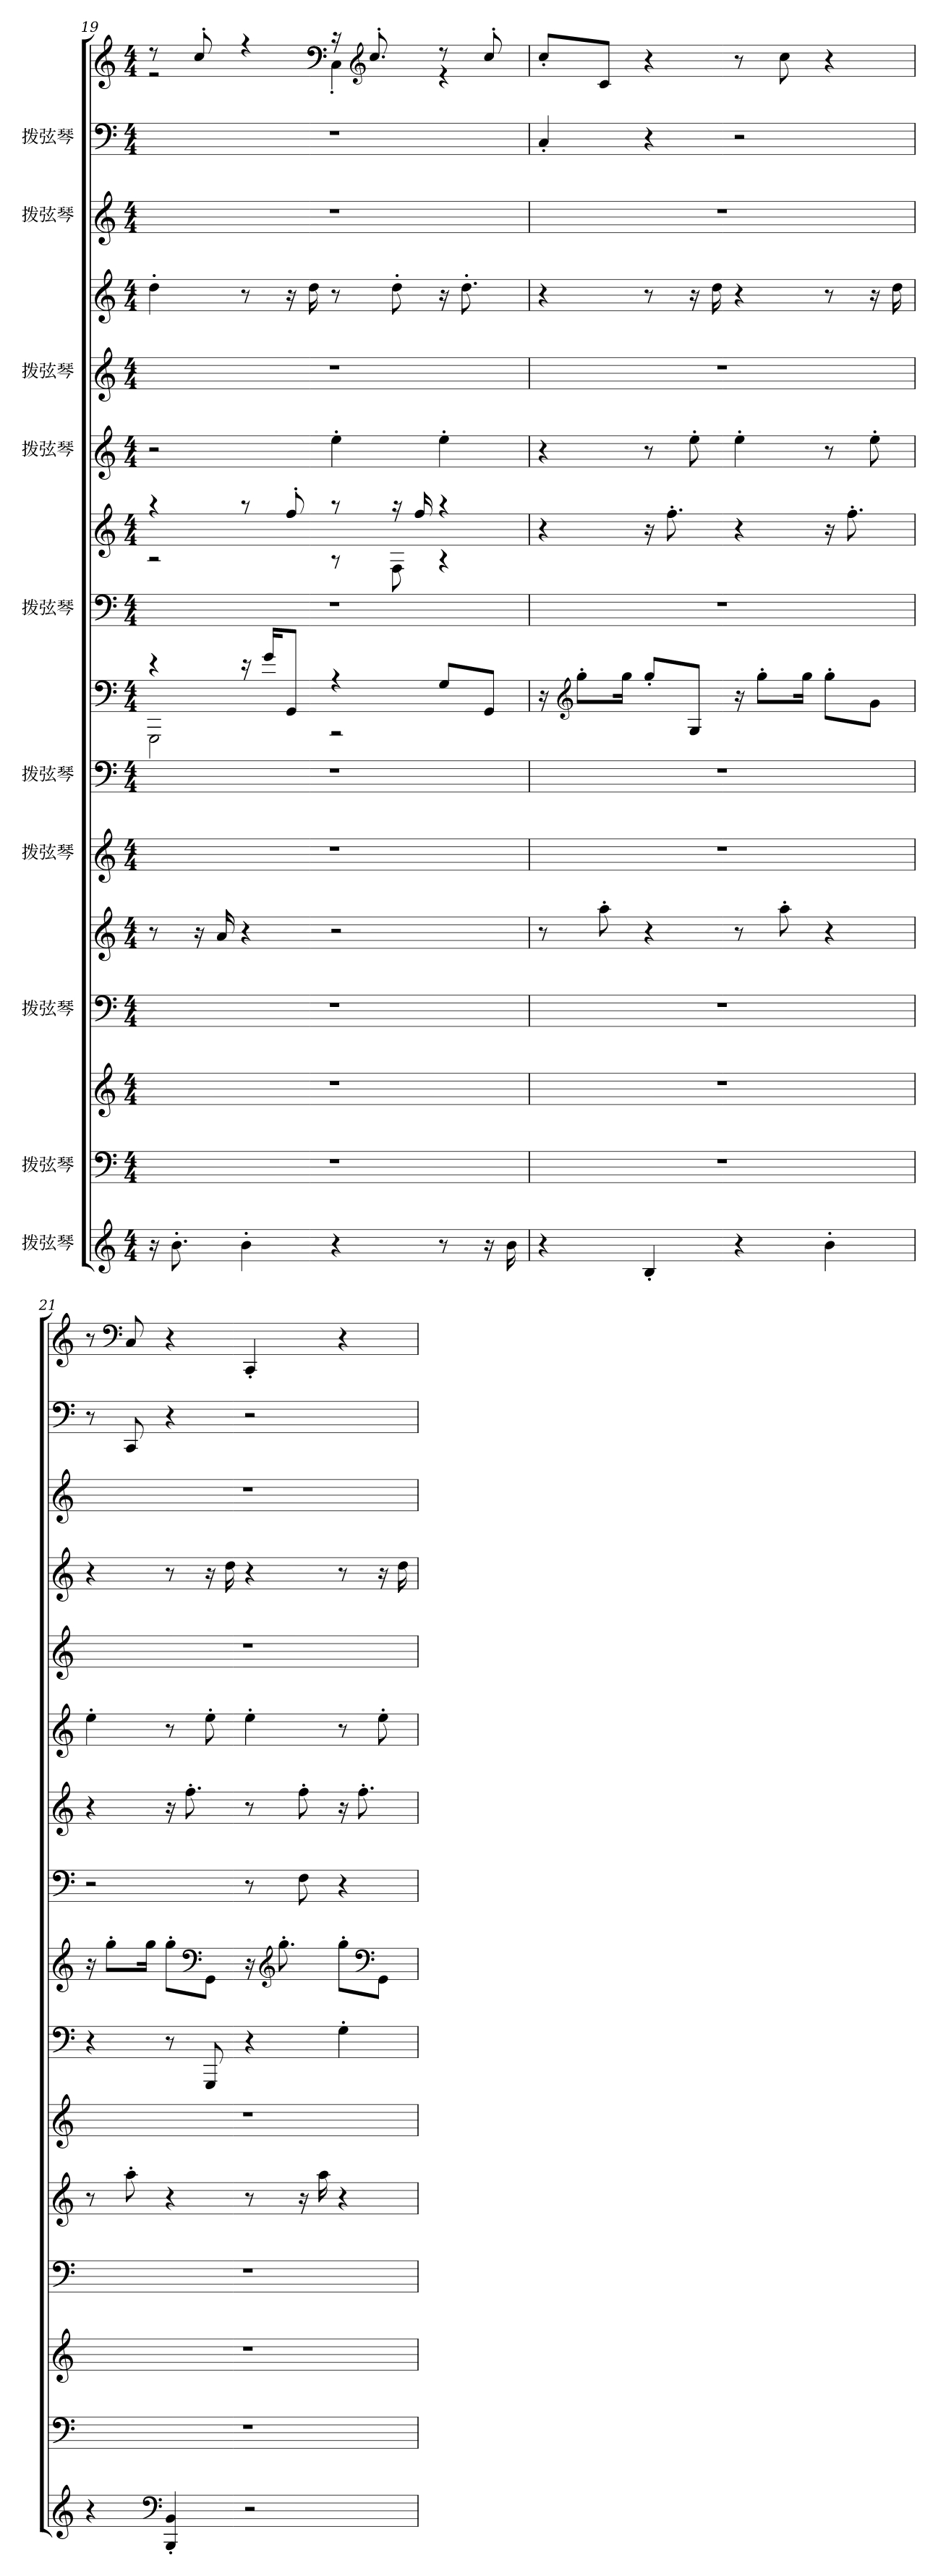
**kern	**kern	**kern	**kern	**kern	**kern	**kern	**kern	**kern	**kern	**kern	**kern	**kern	**kern	**kern	**kern
*part10	*part9	*part9	*part8	*part8	*part7	*part6	*part6	*part5	*part5	*part4	*part3	*part3	*part2	*part1	*part1
*staff16	*staff15	*staff14	*staff13	*staff12	*staff11	*staff10	*staff9	*staff8	*staff7	*staff6	*staff5	*staff4	*staff3	*staff2	*staff1
*I"拨弦琴	*I"拨弦琴	*	*I"拨弦琴	*	*I"拨弦琴	*I"拨弦琴	*	*I"拨弦琴	*	*I"拨弦琴	*I"拨弦琴	*	*I"拨弦琴	*I"拨弦琴	*
!!LO:PB:g=z
*clefG2	*clefF4	*clefG2	*clefF4	*clefG2	*clefG2	*clefF4	*clefF4	*clefF4	*clefG2	*clefG2	*clefG2	*clefG2	*clefG2	*clefF4	*clefG2
*k[]	*k[]	*k[]	*k[]	*k[]	*k[]	*k[]	*k[]	*k[]	*k[]	*k[]	*k[]	*k[]	*k[]	*k[]	*k[]
*M4/4	*M4/4	*M4/4	*M4/4	*M4/4	*M4/4	*M4/4	*M4/4	*M4/4	*M4/4	*M4/4	*M4/4	*M4/4	*M4/4	*M4/4	*M4/4
=19	=19	=19	=19	=19	=19	=19	=19	=19	=19	=19	=19	=19	=19	=19	=19
*	*	*	*	*	*	*	*^	*	*^	*	*	*	*	*	*^
16r	1r	1r	1r	8r	1r	1r	4r	2GGG\	1r	4r	2r	2r	1r	4dd'\	1r	1r	8r	2r
8.b'\	.	.	.	.	.	.	.	.	.	.	.	.	.	.	.	.	.	.
.	.	.	.	16r	.	.	.	.	.	.	.	.	.	.	.	.	8cc'/	.
.	.	.	.	16a/	.	.	.	.	.	.	.	.	.	.	.	.	.	.
4b'\	.	.	.	4r	.	.	16r	.	.	8r	.	.	.	8r	.	.	4r	.
.	.	.	.	.	.	.	16g/KL	.	.	.	.	.	.	.	.	.	.	.
.	.	.	.	.	.	.	8GG/J	.	.	8ff'/	.	.	.	16r	.	.	.	.
.	.	.	.	.	.	.	.	.	.	.	.	.	.	16dd\	.	.	.	.
*	*	*	*	*	*	*	*	*	*	*	*	*	*	*	*	*	*clefF4	*
4r	.	.	.	2r	.	.	4r	2r	.	8r	8r	4ee'\	.	8r	.	.	16r	4C'\
*	*	*	*	*	*	*	*	*	*	*	*	*	*	*	*	*	*clefG2	*
.	.	.	.	.	.	.	.	.	.	.	.	.	.	.	.	.	8.cc'/	.
.	.	.	.	.	.	.	.	.	.	16r	8F\	.	.	8dd'\	.	.	.	.
.	.	.	.	.	.	.	.	.	.	16ff/	.	.	.	.	.	.	.	.
8r	.	.	.	.	.	.	8G/L	.	.	4r	4r	4ee'\	.	16r	.	.	8r	4r
.	.	.	.	.	.	.	.	.	.	.	.	.	.	8.dd'\	.	.	.	.
16r	.	.	.	.	.	.	8GG/J	.	.	.	.	.	.	.	.	.	8cc'/	.
16b\	.	.	.	.	.	.	.	.	.	.	.	.	.	.	.	.	.	.
*	*	*	*	*	*	*	*v	*v	*	*v	*v	*	*	*	*	*	*v	*v
=20	=20	=20	=20	=20	=20	=20	=20	=20	=20	=20	=20	=20	=20	=20	=20
4r	1r	1r	1r	8r	1r	1r	16r	1r	4r	4r	1r	4r	1r	4C'/	8cc'/L
*	*	*	*	*	*	*	*clefG2	*	*	*	*	*	*	*	*
.	.	.	.	.	.	.	8gg'\L	.	.	.	.	.	.	.	.
.	.	.	.	8aa'\	.	.	.	.	.	.	.	.	.	.	8c/J
.	.	.	.	.	.	.	16gg\Jk	.	.	.	.	.	.	.	.
4B'/	.	.	.	4r	.	.	8gg'/L	.	16r	8r	.	8r	.	4r	4r
.	.	.	.	.	.	.	.	.	8.ff'\	.	.	.	.	.	.
.	.	.	.	.	.	.	8G/J	.	.	8ee'\	.	16r	.	.	.
.	.	.	.	.	.	.	.	.	.	.	.	16dd\	.	.	.
4r	.	.	.	8r	.	.	16r	.	4r	4ee'\	.	4r	.	2r	8r
.	.	.	.	.	.	.	8gg'\L	.	.	.	.	.	.	.	.
.	.	.	.	8aa'\	.	.	.	.	.	.	.	.	.	.	8cc\
.	.	.	.	.	.	.	16gg\Jk	.	.	.	.	.	.	.	.
4b'\	.	.	.	4r	.	.	8gg'\L	.	16r	8r	.	8r	.	.	4r
.	.	.	.	.	.	.	.	.	8.ff'\	.	.	.	.	.	.
.	.	.	.	.	.	.	8g\J	.	.	8ee'\	.	16r	.	.	.
.	.	.	.	.	.	.	.	.	.	.	.	16dd\	.	.	.
!!LO:PB:g=z
=21	=21	=21	=21	=21	=21	=21	=21	=21	=21	=21	=21	=21	=21	=21	=21
4r	1r	1r	1r	8r	1r	4r	16r	2r	4r	4ee'\	1r	4r	1r	8r	8r
.	.	.	.	.	.	.	8gg'\L	.	.	.	.	.	.	.	.
*	*	*	*	*	*	*	*	*	*	*	*	*	*	*	*clefF4
.	.	.	.	8aa'\	.	.	.	.	.	.	.	.	.	8CC/	8C/
.	.	.	.	.	.	.	16gg\Jk	.	.	.	.	.	.	.	.
*clefF4	*	*	*	*	*	*	*	*	*	*	*	*	*	*	*
4BBB/' 4BB/'	.	.	.	4r	.	8r	8gg'\L	.	16r	8r	.	8r	.	4r	4r
.	.	.	.	.	.	.	.	.	8.ff'\	.	.	.	.	.	.
*	*	*	*	*	*	*	*clefF4	*	*	*	*	*	*	*	*
.	.	.	.	.	.	8GGG/	8GG\J	.	.	8ee'\	.	16r	.	.	.
.	.	.	.	.	.	.	.	.	.	.	.	16dd\	.	.	.
2r	.	.	.	8r	.	4r	16r	8r	8r	4ee'\	.	4r	.	2r	4CC'/
*	*	*	*	*	*	*	*clefG2	*	*	*	*	*	*	*	*
.	.	.	.	.	.	.	8.gg'\	.	.	.	.	.	.	.	.
.	.	.	.	16r	.	.	.	8F\	8ff'\	.	.	.	.	.	.
.	.	.	.	16aa\	.	.	.	.	.	.	.	.	.	.	.
.	.	.	.	4r	.	4G'\	8gg'\L	4r	16r	8r	.	8r	.	.	4r
.	.	.	.	.	.	.	.	.	8.ff'\	.	.	.	.	.	.
*	*	*	*	*	*	*	*clefF4	*	*	*	*	*	*	*	*
.	.	.	.	.	.	.	8GG\J	.	.	8ee'\	.	16r	.	.	.
.	.	.	.	.	.	.	.	.	.	.	.	16dd\	.	.	.
=	=	=	=	=	=	=	=	=	=	=	=	=	=	=	=
*-	*-	*-	*-	*-	*-	*-	*-	*-	*-	*-	*-	*-	*-	*-	*-
